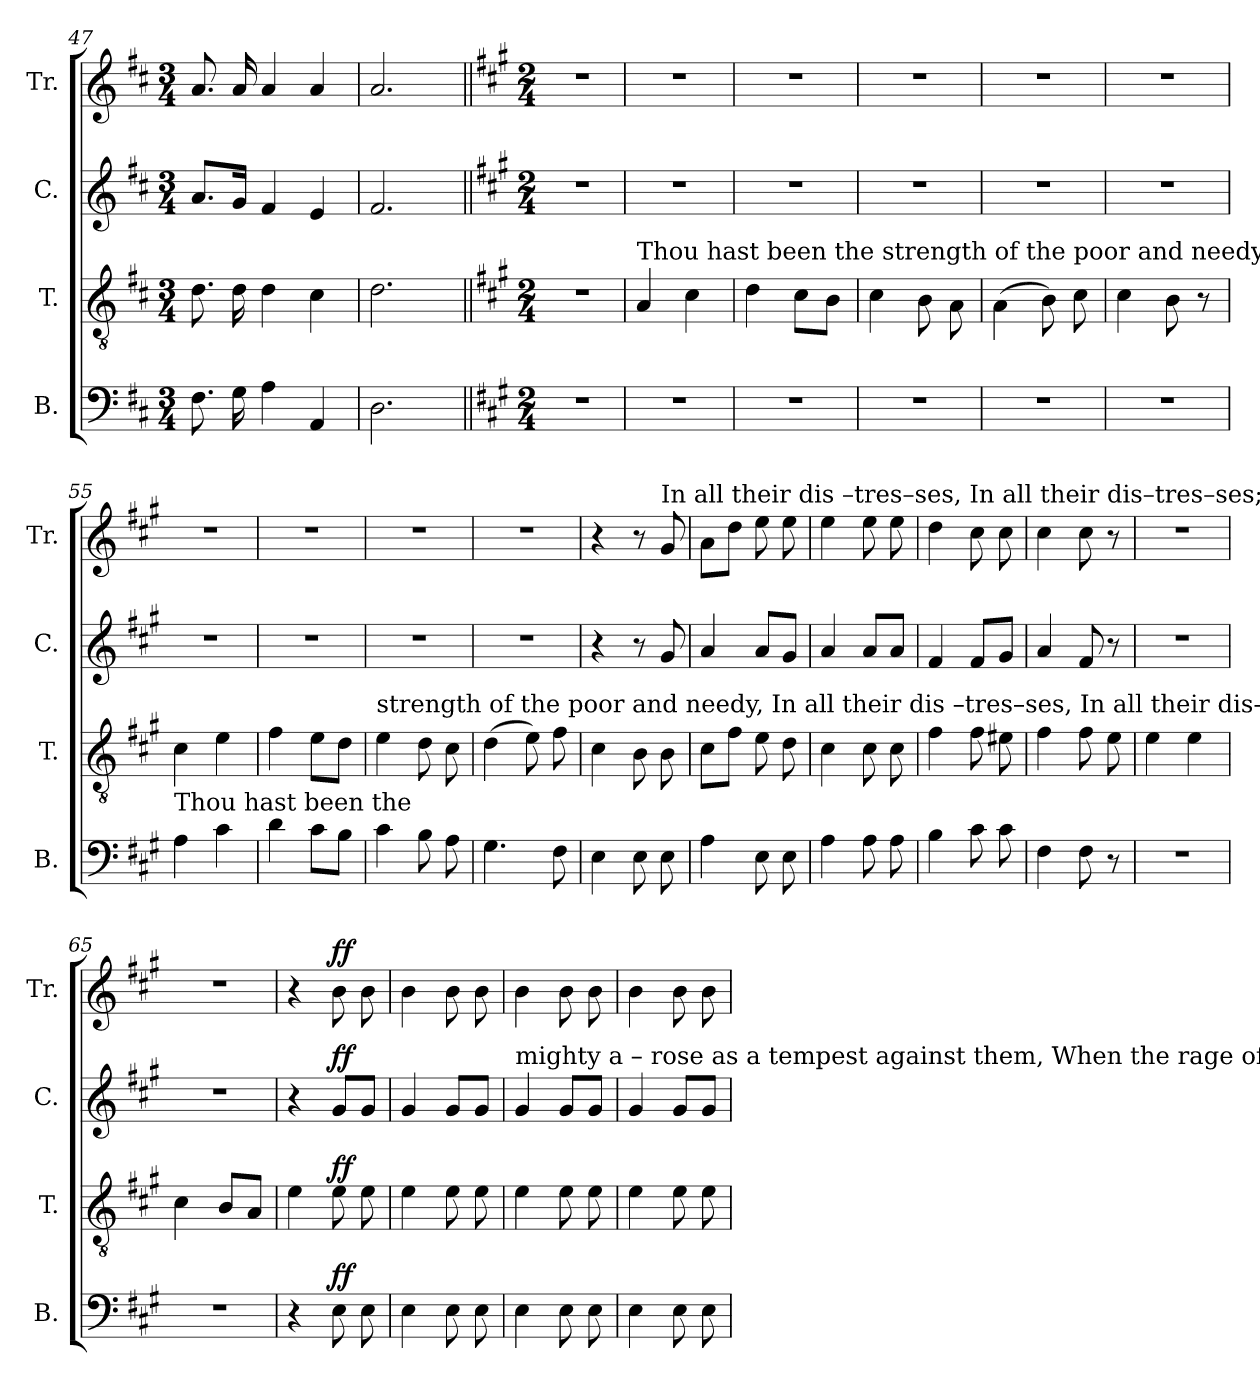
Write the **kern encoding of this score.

**kern	**dynam	**kern	**dynam	**kern	**dynam	**kern	**dynam
*part4	*part4	*part3	*part3	*part2	*part2	*part1	*part1
*staff4	*staff4	*staff3	*staff3	*staff2	*staff2	*staff1	*staff1
*I"B.	*	*I"T.	*	*I"C.	*	*I"Tr.	*
*I'B.	*	*I'T.	*	*I'C.	*	*I'Tr.	*
*clefF4	*	*clefGv2	*	*clefG2	*	*clefG2	*
*k[f#c#]	*	*k[f#c#]	*	*k[f#c#]	*	*k[f#c#]	*
*M3/4	*	*M3/4	*	*M3/4	*	*M3/4	*
=47	=47	=47	=47	=47	=47	=47	=47
8.F#\	.	8.d\	.	8.a/L	.	8.a/	.
16G\	.	16d\	.	16g/Jk	.	16a/	.
4A\	.	4d\	.	4f#/	.	4a/	.
4AA/	.	4c#\	.	4e/	.	4a/	.
=48	=48	=48	=48	=48	=48	=48	=48
2.D\	.	2.d\	.	2.f#/	.	2.a/	.
=49||	=49||	=49||	=49||	=49||	=49||	=49||	=49||
*k[f#c#g#]	*	*k[f#c#g#]	*	*k[f#c#g#]	*	*k[f#c#g#]	*
*M2/4	*	*M2/4	*	*M2/4	*	*M2/4	*
2r	.	2r	.	2r	.	2r	.
=50	=50	=50	=50	=50	=50	=50	=50
!	!	!LO:TX:a:t=Thou hast been the strength of the poor and needy, thou hast been the	!	!	!	!	!
2r	.	4A/	.	2r	.	2r	.
.	.	4c#\	.	.	.	.	.
=51	=51	=51	=51	=51	=51	=51	=51
2r	.	4d\	.	2r	.	2r	.
.	.	8c#\L	.	.	.	.	.
.	.	8B\J	.	.	.	.	.
=52	=52	=52	=52	=52	=52	=52	=52
2r	.	4c#\	.	2r	.	2r	.
.	.	8B\	.	.	.	.	.
.	.	8A\	.	.	.	.	.
=53	=53	=53	=53	=53	=53	=53	=53
2r	.	(4A\	.	2r	.	2r	.
.	.	8B\)	.	.	.	.	.
.	.	8c#\	.	.	.	.	.
=54	=54	=54	=54	=54	=54	=54	=54
2r	.	4c#\	.	2r	.	2r	.
.	.	8B\	.	.	.	.	.
.	.	8r	.	.	.	.	.
=55	=55	=55	=55	=55	=55	=55	=55
!LO:TX:a:t=Thou hast been the	!	!	!	!	!	!	!
4A\	.	4c#\	.	2r	.	2r	.
4c#\	.	4e\	.	.	.	.	.
=56	=56	=56	=56	=56	=56	=56	=56
4d\	.	4f#\	.	2r	.	2r	.
8c#\L	.	8e\L	.	.	.	.	.
8B\J	.	8d\J	.	.	.	.	.
=57	=57	=57	=57	=57	=57	=57	=57
!	!	!LO:TX:a:t=strength of the poor and needy, In  all     their  dis –tres–ses,  In   all  their  dis–tres–ses; A  refuge from the storm, When the rage of the	!	!	!	!	!
4c#\	.	4e\	.	2r	.	2r	.
8B\	.	8d\	.	.	.	.	.
8A\	.	8c#\	.	.	.	.	.
=58	=58	=58	=58	=58	=58	=58	=58
4.G#\	.	(4d\	.	2r	.	2r	.
.	.	8e\)	.	.	.	.	.
8F#\	.	8f#\	.	.	.	.	.
=59	=59	=59	=59	=59	=59	=59	=59
4E\	.	4c#\	.	4r	.	4r	.
8E\	.	8B\	.	8r	.	8r	.
!	!	!	!	!	!	!LO:TX:a:t=In    all    their  dis –tres–ses,  In   all  their  dis–tres–ses;                                            When the rage of the	!
8E\	.	8B\	.	8g#/	.	8g#/	.
=60	=60	=60	=60	=60	=60	=60	=60
4A\	.	8c#\L	.	4a/	.	8a\L	.
.	.	8f#\J	.	.	.	8dd\J	.
8E\	.	8e\	.	8a/L	.	8ee\	.
8E\	.	8d\	.	8g#/J	.	8ee\	.
=61	=61	=61	=61	=61	=61	=61	=61
4A\	.	4c#\	.	4a/	.	4ee\	.
8A\	.	8c#\	.	8a/L	.	8ee\	.
8A\	.	8c#\	.	8a/J	.	8ee\	.
=62	=62	=62	=62	=62	=62	=62	=62
4B\	.	4f#\	.	4f#/	.	4dd\	.
8c#\	.	8f#\	.	8f#/L	.	8cc#\	.
8c#\	.	8e#X\	.	8g#/J	.	8cc#\	.
=63	=63	=63	=63	=63	=63	=63	=63
4F#\	.	4f#\	.	4a/	.	4cc#\	.
8F#\	.	8f#\	.	8f#/	.	8cc#\	.
8r	.	8e\	.	8r	.	8r	.
=64	=64	=64	=64	=64	=64	=64	=64
2r	.	4e\	.	2r	.	2r	.
.	.	4e\	.	.	.	.	.
=65	=65	=65	=65	=65	=65	=65	=65
2r	.	4c#\	.	2r	.	2r	.
.	.	8B/L	.	.	.	.	.
.	.	8A/J	.	.	.	.	.
=66	=66	=66	=66	=66	=66	=66	=66
4r	.	4e\	.	4r	.	4r	.
!	!LO:DY:a	!	!LO:DY:a	!	!LO:DY:a	!	!LO:DY:a
8E\	ff	8e\	ff	8g#/L	ff	8b\	ff
8E\	.	8e\	.	8g#/J	.	8b\	.
=67	=67	=67	=67	=67	=67	=67	=67
4E\	.	4e\	.	4g#/	.	4b\	.
8E\	.	8e\	.	8g#/L	.	8b\	.
8E\	.	8e\	.	8g#/J	.	8b\	.
=68	=68	=68	=68	=68	=68	=68	=68
!	!	!	!	!LO:TX:a:t=mighty  a – rose  as  a   tempest  against  them,      When the rage of the mighty  a – rose  as     a  tempest  against  them.	!	!	!
4E\	.	4e\	.	4g#/	.	4b\	.
8E\	.	8e\	.	8g#/L	.	8b\	.
8E\	.	8e\	.	8g#/J	.	8b\	.
=69	=69	=69	=69	=69	=69	=69	=69
4E\	.	4e\	.	4g#/	.	4b\	.
8E\	.	8e\	.	8g#/L	.	8b\	.
8E\	.	8e\	.	8g#/J	.	8b\	.
=	=	=	=	=	=	=	=
*-	*-	*-	*-	*-	*-	*-	*-
